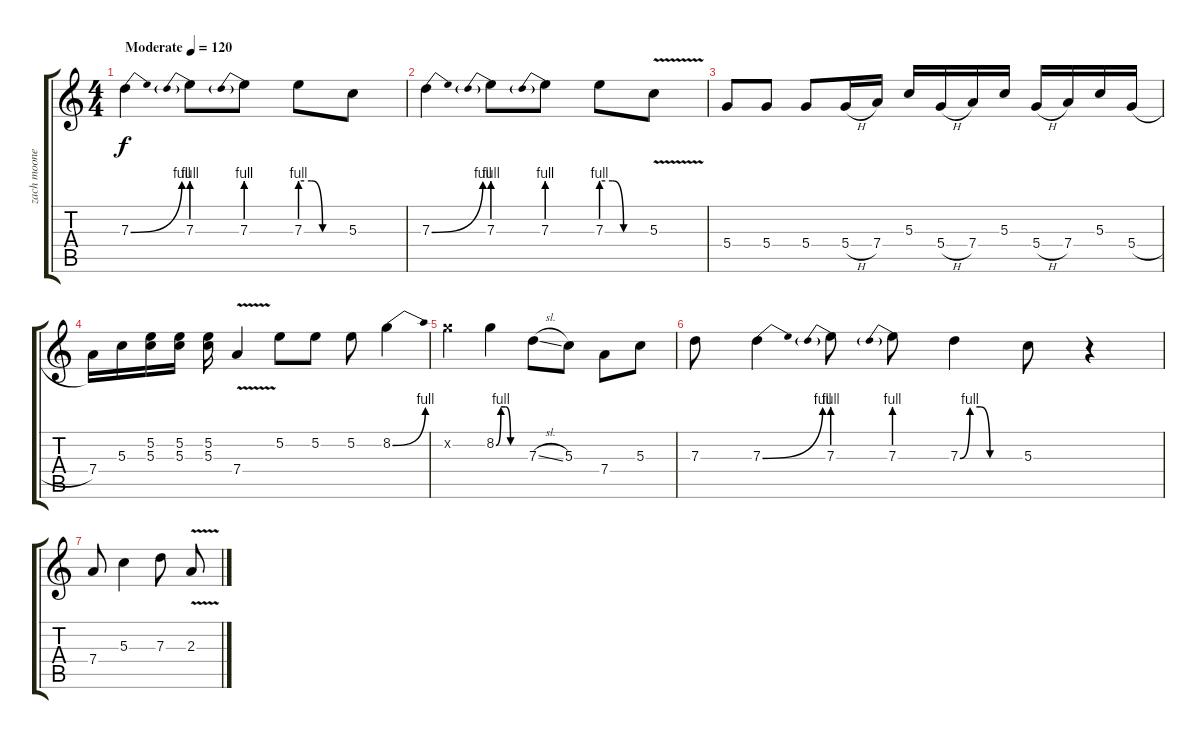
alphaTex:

\track ("zach mooneyham" "zach moone") {instrument overdrivenguitar}
\staff {score tabs}
\tuning (E4 B3 G3 D3 A2 E2) {hide}
\ts (4 4)
\tempo (120 "Moderate")
\clef g2
\ks c
7.3{be (bend 0 0 60 4)}.4{dy f instrument overdrivenguitar} 7.3{be (prebend 0 4 60 4)}.8 7.3{be (prebend 0 4 60 4)}.8 7.3{be (custom 0 4 15 4 30 0 60 0)}.8 5.3.8 |
7.3{be (bend 0 0 60 4)}.4 7.3{be (prebend 0 4 60 4)}.8 7.3{be (prebend 0 4 60 4)}.8 7.3{be (custom 0 4 15 4 30 0 60 0)}.8 5.3{v}.8 |
5.4.8 5.4.8 5.4.8 5.4{h}.16 7.4.16 5.3.16 5.4{h}.16 7.4.16 5.3.16 5.4{h}.16 7.4.16 5.3.16 5.4{h}.16 |
7.4.16 5.3.16 (5.2 5.3).16 (5.2 5.3).16 (5.2 5.3).16 7.4{v}.4 5.2.8 5.2.8 5.2.8 8.2{be (bend 0 0 60 4)}.4 |
8.2{x}.4 8.2{be (custom 0 0 10 4 20 4 30 0 60 0)}.4 7.3{sl}.8 5.3.8 7.4.8 5.3.8 |
7.3.8 7.3{be (bend 0 0 60 4)}.4 7.3{be (prebend 0 4 60 4)}.8 7.3{be (prebend 0 4 60 4)}.8 7.3{be (custom 0 0 10 4 20 4 30 0 60 0)}.4 5.3.8 r.4 |
7.4.8 5.3.4 7.3.8 2.3{v}.8
